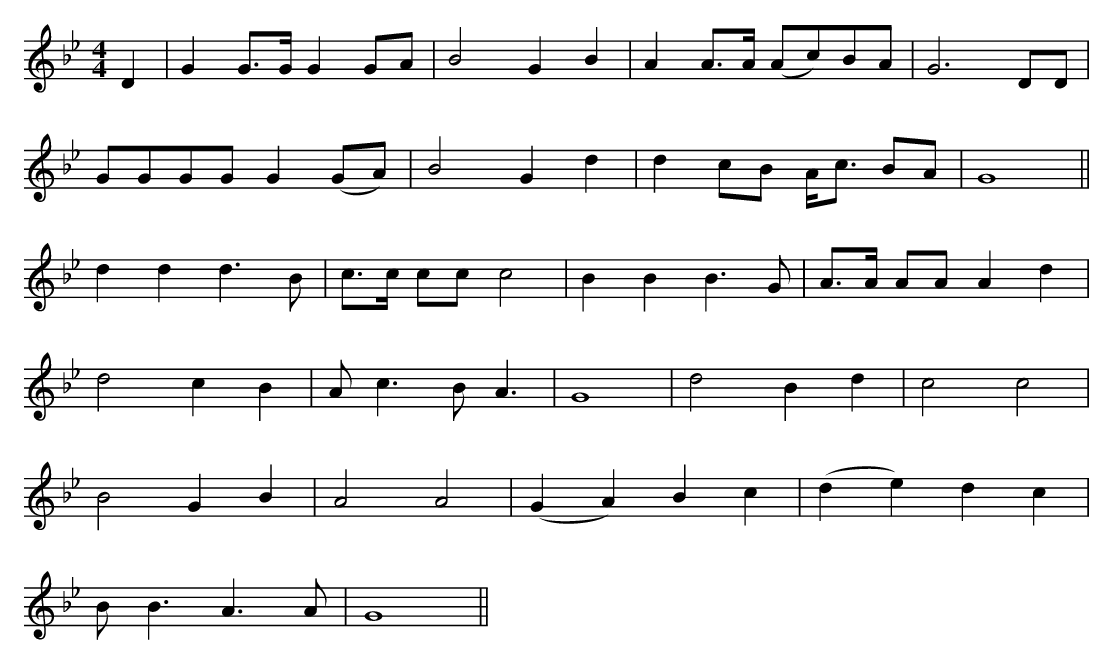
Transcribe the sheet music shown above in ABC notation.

X:1
M:4/4
K:Cdor
D2|G2 G>G G2 GA|B4 G2 B2|A2 A>A (Ac)BA|G6 DD|
GGGG G2 (GA)|B4 G2 d2|d2 cB A<c BA|G8||
d2 d2 d3 B|c>c cc c4|B2 B2 B3 G|A>A AA A2 d2|
d4 c2 B2|A c3 B A3|G8|d4 B2 d2|c4 c4|
B4 G2 B2|A4 A4|(G2 A2) B2 c2|(d2 e2) d2 c2|
B B3 A3 A|G8||
